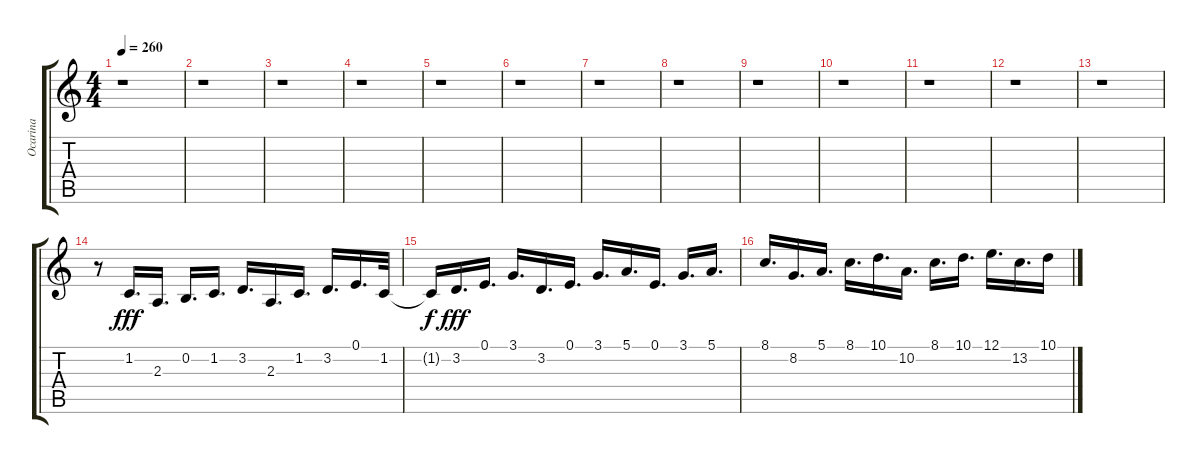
\track ("Ocarina" "Ocarina") {instrument ocarina}
\staff {score tabs}
\tuning (E4 B3 G3 D3 A2 E2) {hide}
\ts (4 4)
\tempo 260
\clef g2
\ks c
r.1{dy fff} |
r.1 |
r.1 |
r.1 |
r.1 |
r.1 |
r.1 |
r.1 |
r.1 |
r.1 |
r.1 |
r.1 |
r.1 |
r.8 1.2.16{d} 2.3.16{d} 0.2.16{d} 1.2.16{d} 3.2.16{d} 2.3.16{d} 1.2.16{d} 3.2.16{d} 0.1.16{d} 1.2.32 |
1.2{t}.16{dy f} 3.2.16{d dy fff} 0.1.16{d} 3.1.16{d} 3.2.16{d} 0.1.16{d} 3.1.16{d} 5.1.16{d} 0.1.16{d} 3.1.16{d} 5.1.16{d} |
8.1.16{d} 8.2.16{d} 5.1.16{d} 8.1.16{d} 10.1.16{d} 10.2.16{d} 8.1.16{d} 10.1.16{d} 12.1.16{d} 13.2.16{d} 10.1.16
